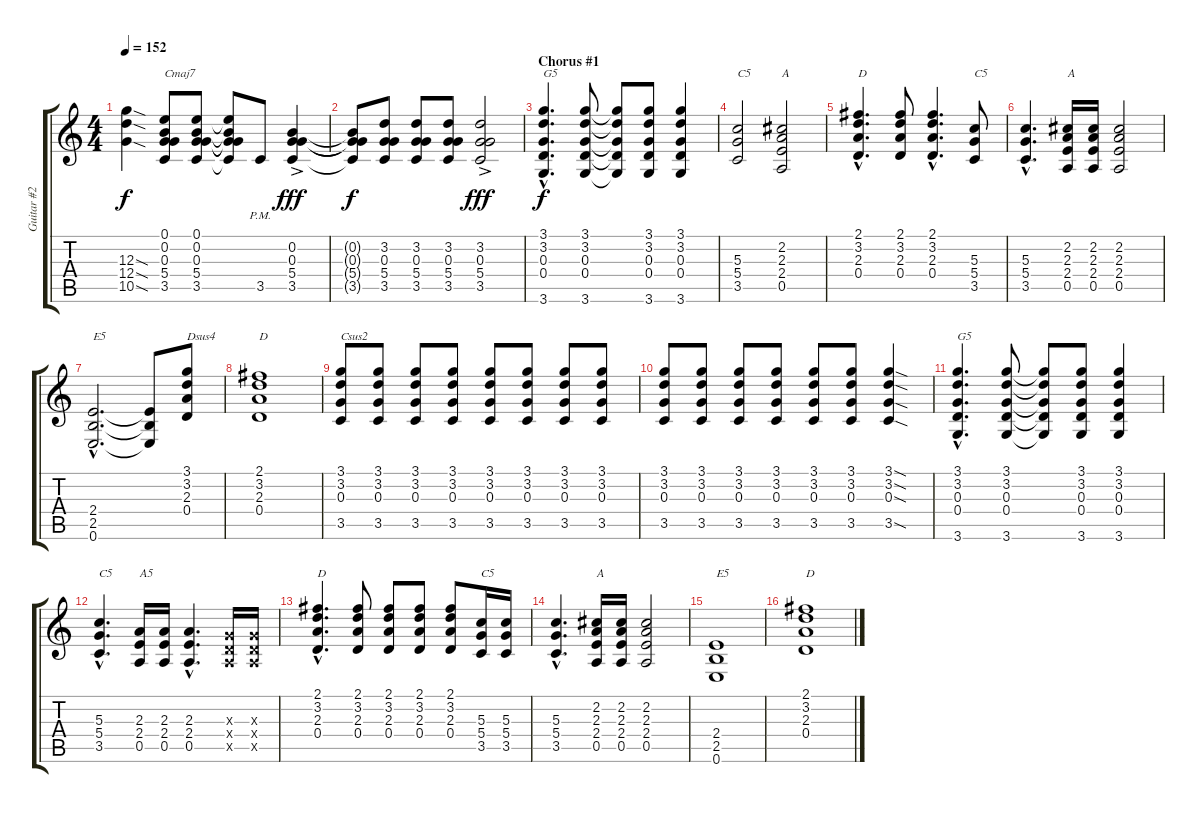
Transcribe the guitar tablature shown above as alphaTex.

\track ("Guitar #2" "Guitar #2") {instrument distortionguitar}
\staff {score tabs}
\tuning (E4 B3 G3 D3 A2 E2) {hide}
\ts (4 4)
\tempo 152
\clef g2
\ks c
(12.3{sod} 12.4{sod} 10.5{sod}).4{dy f} (0.1 0.2 0.3 5.4 3.5).8{txt "Cmaj7"} (0.1 0.2 0.3 5.4 3.5).8 (0.1{t} 0.2{t} 0.3{t} 5.4{t} 3.5{t}).8 3.5{pm}.8 (0.2 0.3 5.4 3.5{ac}).4{dy fff} |
(0.2{t} 0.3{t} 5.4{t} 3.5{t}).8{dy f} (3.2 0.3 5.4 3.5).8 (3.2 0.3 5.4 3.5).8 (3.2 0.3 5.4 3.5).8 (3.2 0.3 5.4 3.5{ac}).2{dy fff} |
\section ("" "Chorus #1")
(3.1{hac} 3.2{hac} 0.3{hac} 0.4{hac} 3.6{hac}).4{d txt "G5" dy f} (3.1 3.2 0.3 0.4 3.6).8 (3.1{t} 3.2{t} 0.3{t} 0.4{t} 3.6{t}).8 (3.1 3.2 0.3 0.4 3.6).8 (3.1 3.2 0.3 0.4 3.6).4 |
(5.3 5.4 3.5).2{txt "C5"} (2.2 2.3 2.4 0.5).2{txt "A"} |
(2.1{hac} 3.2{hac} 2.3{hac} 0.4{hac}).4{d txt "D"} (2.1 3.2 2.3 0.4).8 (2.1{hac} 3.2{hac} 2.3{hac} 0.4{hac}).4{d} (5.3 5.4 3.5).8{txt "C5"} |
(5.3{hac} 5.4{hac} 3.5{hac}).4{d} (2.2 2.3 2.4 0.5).16{txt "A"} (2.2 2.3 2.4 0.5).16 (2.2 2.3 2.4 0.5).2 |
(2.4{hac} 2.5{hac} 0.6{hac}).2{d txt "E5"} (2.4{t} 2.5{t} 0.6{t}).8 (3.1 3.2 2.3 0.4).8{txt "Dsus4"} |
(2.1 3.2 2.3 0.4).1{txt "D"} |
(3.1 3.2 0.3 3.5).8{txt "Csus2"} (3.1 3.2 0.3 3.5).8 (3.1 3.2 0.3 3.5).8 (3.1 3.2 0.3 3.5).8 (3.1 3.2 0.3 3.5).8 (3.1 3.2 0.3 3.5).8 (3.1 3.2 0.3 3.5).8 (3.1 3.2 0.3 3.5).8 |
(3.1 3.2 0.3 3.5).8 (3.1 3.2 0.3 3.5).8 (3.1 3.2 0.3 3.5).8 (3.1 3.2 0.3 3.5).8 (3.1 3.2 0.3 3.5).8 (3.1 3.2 0.3 3.5).8 (3.1{sod} 3.2{sod} 0.3{sod} 3.5{sod}).4 |
(3.1{hac} 3.2{hac} 0.3{hac} 0.4{hac} 3.6{hac}).4{d txt "G5"} (3.1 3.2 0.3 0.4 3.6).8 (3.1{t} 3.2{t} 0.3{t} 0.4{t} 3.6{t}).8 (3.1 3.2 0.3 0.4 3.6).8 (3.1 3.2 0.3 0.4 3.6).4 |
(5.3{hac} 5.4{hac} 3.5{hac}).4{d txt "C5"} (2.3 2.4 0.5).16{txt "A5"} (2.3 2.4 0.5).16 (2.3{hac} 2.4{hac} 0.5{hac}).4{d} (0.3{x} 0.4{x} 0.5{x}).16 (0.3{x} 0.4{x} 0.5{x}).16 |
(2.1{hac} 3.2{hac} 2.3{hac} 0.4{hac}).4{d txt "D"} (2.1 3.2 2.3 0.4).8 (2.1 3.2 2.3 0.4).8 (2.1 3.2 2.3 0.4).8 (2.1 3.2 2.3 0.4).8 (5.3 5.4 3.5).16{txt "C5"} (5.3 5.4 3.5).16 |
(5.3{hac} 5.4{hac} 3.5{hac}).4{d} (2.2 2.3 2.4 0.5).16{txt "A"} (2.2 2.3 2.4 0.5).16 (2.2 2.3 2.4 0.5).2 |
(2.4 2.5 0.6).1{txt "E5"} |
(2.1 3.2 2.3 0.4).1{txt "D"}
